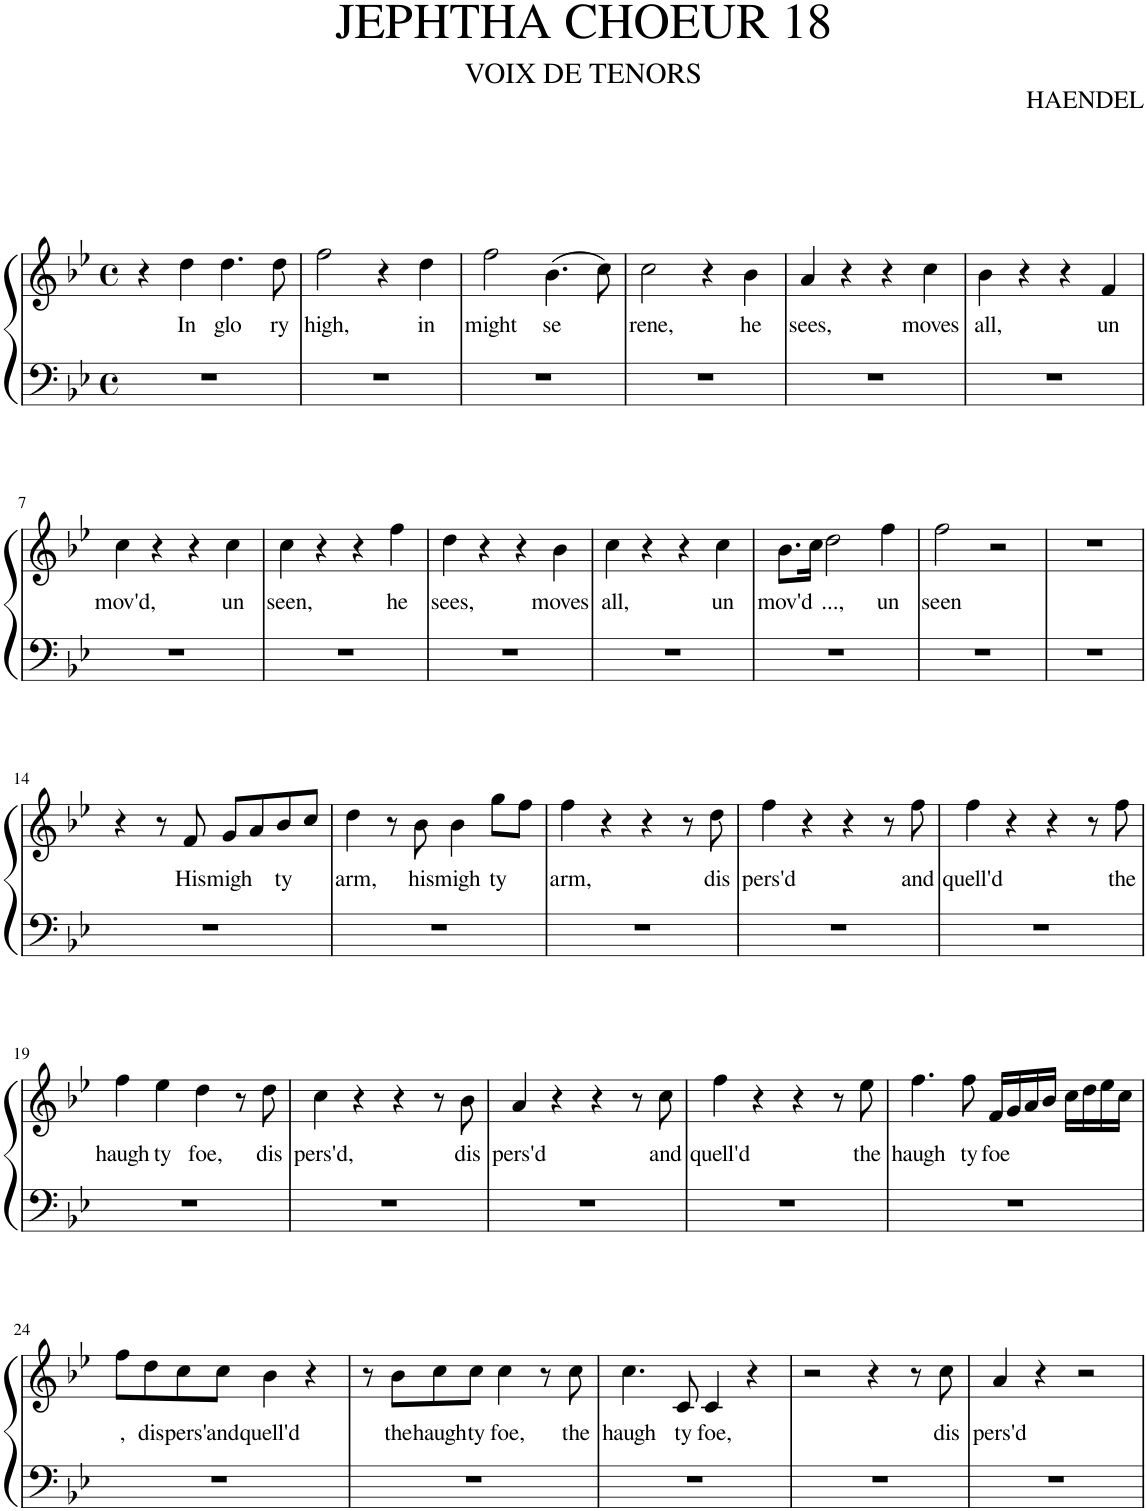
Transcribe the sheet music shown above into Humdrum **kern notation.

**kern	**kern	**text
*part1	*part1	*part1
*staff2	*staff1	*staff1
*I"Piano	*	*
*I'Pno.	*	*
*clefF4	*clefG2	*
*k[b-e-]	*k[b-e-]	*
*M4/4	*M4/4	*
*met(c)	*met(c)	*
=1	=1	=1
1r	4r	.
!	!	!LO:LY:b
.	4dd\	In
!	!	!LO:LY:b
.	4.dd\	glo
!	!	!LO:LY:b
.	8dd\	ry
=2	=2	=2
!	!	!LO:LY:b
1r	2ff\	high,
.	4r	.
!	!	!LO:LY:b
.	4dd\	in
=3	=3	=3
!	!	!LO:LY:b
1r	2ff\	might
!	!	!LO:LY:b
.	(4.b-\	se
.	8cc\)	.
=4	=4	=4
!	!	!LO:LY:b
1r	2cc\	rene,
.	4r	.
!	!	!LO:LY:b
.	4b-\	he
=5	=5	=5
!	!	!LO:LY:b
1r	4a/	sees,
.	4r	.
.	4r	.
!	!	!LO:LY:b
.	4cc\	moves
=6	=6	=6
!	!	!LO:LY:b
1r	4b-\	all,
.	4r	.
.	4r	.
!	!	!LO:LY:b
.	4f/	un
!!LO:LB:g=z
=7	=7	=7
!	!	!LO:LY:b
1r	4cc\	mov'd,
.	4r	.
.	4r	.
!	!	!LO:LY:b
.	4cc\	un
=8	=8	=8
!	!	!LO:LY:b
1r	4cc\	seen,
.	4r	.
.	4r	.
!	!	!LO:LY:b
.	4ff\	he
=9	=9	=9
!	!	!LO:LY:b
1r	4dd\	sees,
.	4r	.
.	4r	.
!	!	!LO:LY:b
.	4b-\	moves
=10	=10	=10
!	!	!LO:LY:b
1r	4cc\	all,
.	4r	.
.	4r	.
!	!	!LO:LY:b
.	4cc\	un
=11	=11	=11
!	!	!LO:LY:b
1r	8.b-\L	mov'd
.	16cc\Jk	.
!	!	!LO:LY:b
.	2dd\	...,
!	!	!LO:LY:b
.	4ff\	un
=12	=12	=12
!	!	!LO:LY:b
1r	2ff\	seen
.	2r	.
=13	=13	=13
1r	1r	.
!!LO:LB:g=z
=14	=14	=14
1r	4r	.
.	8r	.
!	!	!LO:LY:b
.	8f/	His
!	!	!LO:LY:b
.	8g/L	migh
.	8a/	.
!	!	!LO:LY:b
.	8b-/	ty
.	8cc/J	.
=15	=15	=15
!	!	!LO:LY:b
1r	4dd\	arm,
.	8r	.
!	!	!LO:LY:b
.	8b-\	his
!	!	!LO:LY:b
.	4b-\	migh
!	!	!LO:LY:b
.	8gg\L	ty
.	8ff\J	.
=16	=16	=16
!	!	!LO:LY:b
1r	4ff\	arm,
.	4r	.
.	4r	.
.	8r	.
!	!	!LO:LY:b
.	8dd\	dis
=17	=17	=17
!	!	!LO:LY:b
1r	4ff\	pers'd
.	4r	.
.	4r	.
.	8r	.
!	!	!LO:LY:b
.	8ff\	and
=18	=18	=18
!	!	!LO:LY:b
1r	4ff\	quell'd
.	4r	.
.	4r	.
.	8r	.
!	!	!LO:LY:b
.	8ff\	the
!!LO:LB:g=z
=19	=19	=19
!	!	!LO:LY:b
1r	4ff\	haugh
!	!	!LO:LY:b
.	4ee-\	ty
!	!	!LO:LY:b
.	4dd\	foe,
.	8r	.
!	!	!LO:LY:b
.	8dd\	dis
=20	=20	=20
!	!	!LO:LY:b
1r	4cc\	pers'd,
.	4r	.
.	4r	.
.	8r	.
!	!	!LO:LY:b
.	8b-\	dis
=21	=21	=21
!	!	!LO:LY:b
1r	4a/	pers'd
.	4r	.
.	4r	.
.	8r	.
!	!	!LO:LY:b
.	8cc\	and
=22	=22	=22
!	!	!LO:LY:b
1r	4ff\	quell'd
.	4r	.
.	4r	.
.	8r	.
!	!	!LO:LY:b
.	8ee-\	the
=23	=23	=23
!	!	!LO:LY:b
1r	4.ff\	haugh
!	!	!LO:LY:b
.	8ff\	ty
!	!	!LO:LY:b
.	16f/LL	foe
.	16g/	.
.	16a/	.
.	16b-/JJ	.
.	16cc\LL	.
.	16dd\	.
.	16ee-\	.
.	16cc\JJ	.
!!LO:LB:g=z
=24	=24	=24
!	!	!LO:LY:b
1r	8ff\L	,
!	!	!LO:LY:b
.	8dd\	dis
!	!	!LO:LY:b
.	8cc\	pers'
!	!	!LO:LY:b
.	8cc\J	and
!	!	!LO:LY:b
.	4b-\	quell'd
.	4r	.
=25	=25	=25
1r	8r	.
!	!	!LO:LY:b
.	8b-\L	the
!	!	!LO:LY:b
.	8cc\	haugh
!	!	!LO:LY:b
.	8cc\J	ty
!	!	!LO:LY:b
.	4cc\	foe,
.	8r	.
!	!	!LO:LY:b
.	8cc\	the
=26	=26	=26
!	!	!LO:LY:b
1r	4.cc\	haugh
!	!	!LO:LY:b
.	8c/	ty
!	!	!LO:LY:b
.	4c/	foe,
.	4r	.
=27	=27	=27
1r	2r	.
.	4r	.
.	8r	.
!	!	!LO:LY:b
.	8cc\	dis
=28	=28	=28
!	!	!LO:LY:b
1r	4a/	pers'd
.	4r	.
.	2r	.
=	=	=
*-	*-	*-
